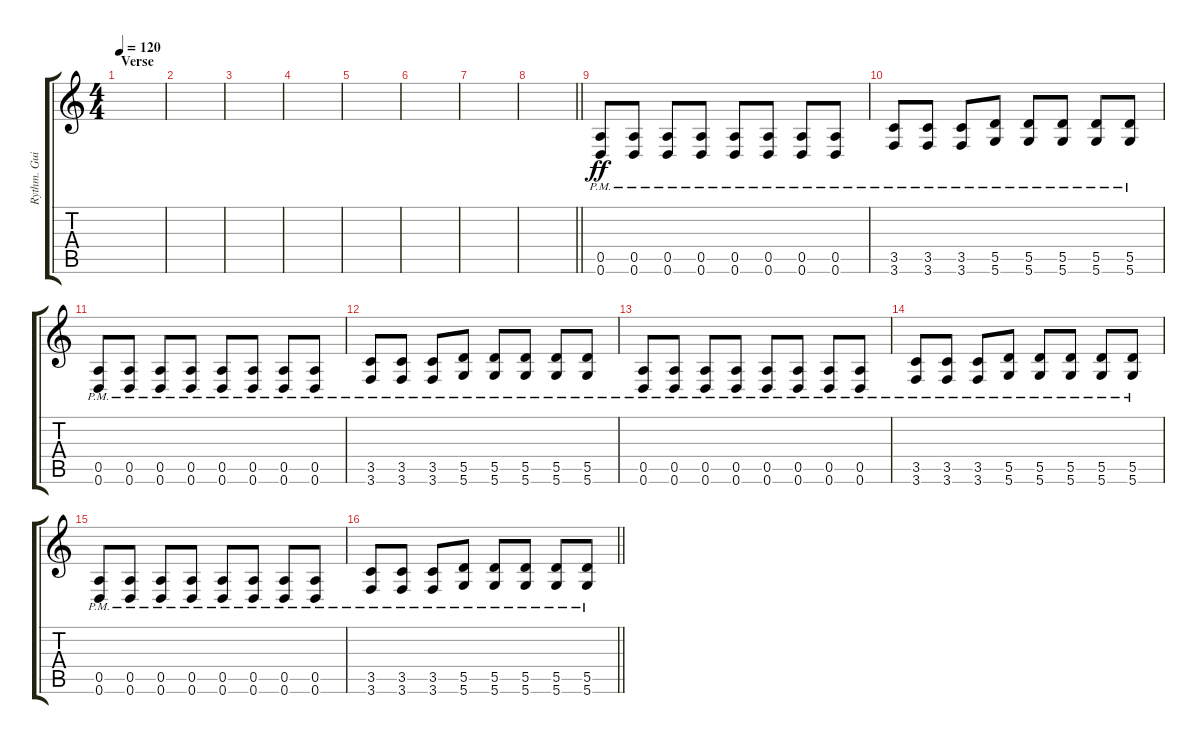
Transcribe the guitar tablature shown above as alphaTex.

\track ("Rythm. Guitar" "Rythm. Gui") {instrument distortionguitar}
\staff {score tabs}
\tuning (E4 B3 G3 D3 A2 D2) {hide}
\ts (4 4)
\section ("" "Verse")
\tempo 120
\clef g2
\ks c
|
|
|
|
|
|
|
\barLineRight lightlight
|
(0.5{pm} 0.6{pm}).8{dy ff volume 16} (0.5{pm} 0.6{pm}).8 (0.5{pm} 0.6{pm}).8 (0.5{pm} 0.6{pm}).8 (0.5{pm} 0.6{pm}).8 (0.5{pm} 0.6{pm}).8 (0.5{pm} 0.6{pm}).8 (0.5{pm} 0.6{pm}).8 |
(3.5{pm} 3.6{pm}).8 (3.5{pm} 3.6{pm}).8 (3.5{pm} 3.6{pm}).8 (5.5{pm} 5.6{pm}).8 (5.5{pm} 5.6{pm}).8 (5.5{pm} 5.6{pm}).8 (5.5{pm} 5.6{pm}).8 (5.5{pm} 5.6{pm}).8 |
(0.5{pm} 0.6{pm}).8 (0.5{pm} 0.6{pm}).8 (0.5{pm} 0.6{pm}).8 (0.5{pm} 0.6{pm}).8 (0.5{pm} 0.6{pm}).8 (0.5{pm} 0.6{pm}).8 (0.5{pm} 0.6{pm}).8 (0.5{pm} 0.6{pm}).8 |
(3.5{pm} 3.6{pm}).8 (3.5{pm} 3.6{pm}).8 (3.5{pm} 3.6{pm}).8 (5.5{pm} 5.6{pm}).8 (5.5{pm} 5.6{pm}).8 (5.5{pm} 5.6{pm}).8 (5.5{pm} 5.6{pm}).8 (5.5{pm} 5.6{pm}).8 |
(0.5{pm} 0.6{pm}).8 (0.5{pm} 0.6{pm}).8 (0.5{pm} 0.6{pm}).8 (0.5{pm} 0.6{pm}).8 (0.5{pm} 0.6{pm}).8 (0.5{pm} 0.6{pm}).8 (0.5{pm} 0.6{pm}).8 (0.5{pm} 0.6{pm}).8 |
(3.5{pm} 3.6{pm}).8 (3.5{pm} 3.6{pm}).8 (3.5{pm} 3.6{pm}).8 (5.5{pm} 5.6{pm}).8 (5.5{pm} 5.6{pm}).8 (5.5{pm} 5.6{pm}).8 (5.5{pm} 5.6{pm}).8 (5.5{pm} 5.6{pm}).8 |
(0.5{pm} 0.6{pm}).8 (0.5{pm} 0.6{pm}).8 (0.5{pm} 0.6{pm}).8 (0.5{pm} 0.6{pm}).8 (0.5{pm} 0.6{pm}).8 (0.5{pm} 0.6{pm}).8 (0.5{pm} 0.6{pm}).8 (0.5{pm} 0.6{pm}).8 |
\barLineRight lightlight
(3.5{pm} 3.6{pm}).8 (3.5{pm} 3.6{pm}).8 (3.5{pm} 3.6{pm}).8 (5.5{pm} 5.6{pm}).8 (5.5{pm} 5.6{pm}).8 (5.5{pm} 5.6{pm}).8 (5.5{pm} 5.6{pm}).8 (5.5{pm} 5.6{pm}).8
